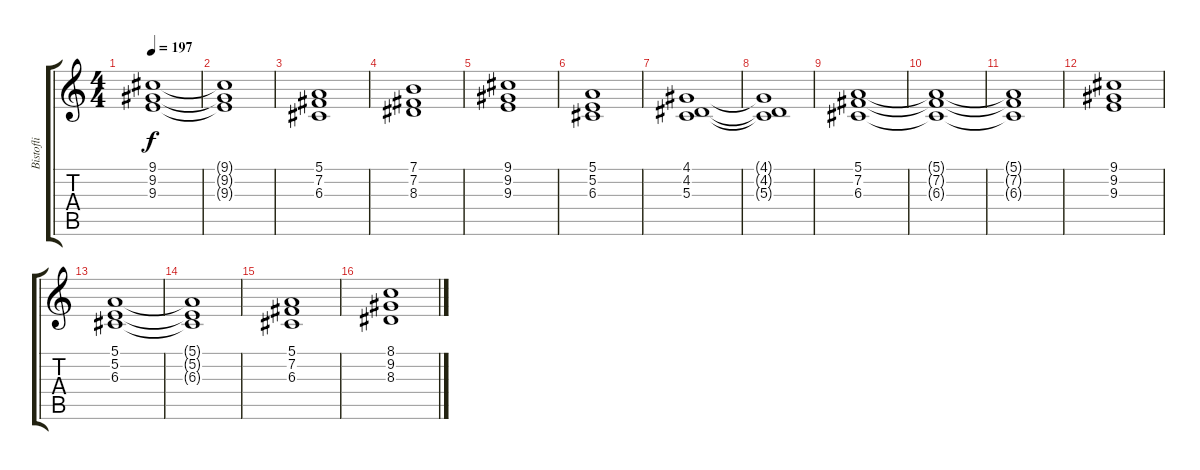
\track ("Bistofli" "Bistofli") {instrument rockorgan}
\staff {score tabs}
\tuning (E4 B3 G3 D3 A2 E2) {hide}
\ts (4 4)
\tempo 197
\clef g2
\ks c
(9.1 9.2 9.3).1{dy f} |
(9.1{t} 9.2{t} 9.3{t}).1 |
(5.1 7.2 6.3).1 |
(7.1 7.2 8.3).1 |
(9.1 9.2 9.3).1 |
(5.1 5.2 6.3).1 |
(4.1 4.2 5.3).1 |
(4.1{t} 4.2{t} 5.3{t}).1 |
(5.1 7.2 6.3).1 |
(5.1{t} 7.2{t} 6.3{t}).1 |
(5.1{t} 7.2{t} 6.3{t}).1 |
(9.1 9.2 9.3).1 |
(5.1 5.2 6.3).1 |
(5.1{t} 5.2{t} 6.3{t}).1 |
(5.1 7.2 6.3).1 |
(8.1 9.2 8.3).1
